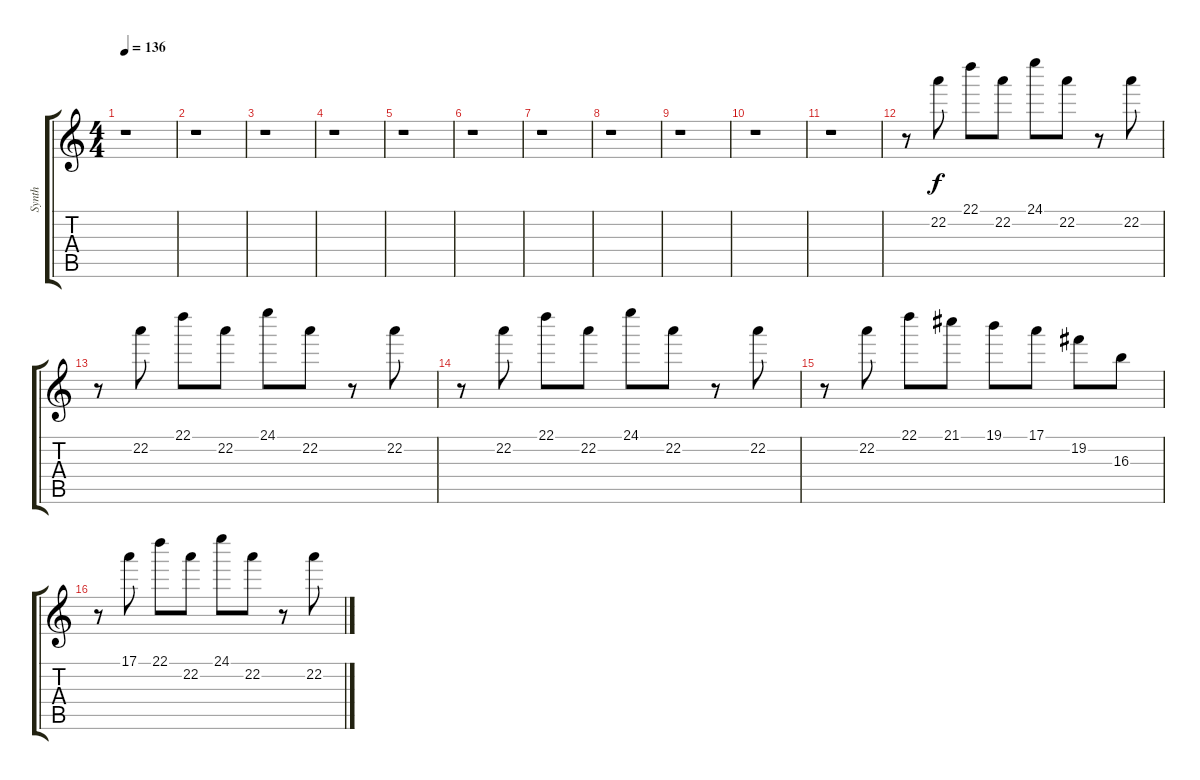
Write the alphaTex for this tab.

\track ("Synth" "Synth") {instrument distortionguitar}
\staff {score tabs}
\tuning (E4 B3 G3 D3 A2 E2) {hide}
\ts (4 4)
\tempo 136
\clef g2
\ks c
r.1{dy f} |
r.1 |
r.1 |
r.1 |
r.1 |
r.1 |
r.1 |
r.1 |
r.1 |
r.1 |
r.1 |
r.8 22.2.8 22.1.8 22.2.8 24.1.8 22.2.8 r.8 22.2.8 |
r.8 22.2.8 22.1.8 22.2.8 24.1.8 22.2.8 r.8 22.2.8 |
r.8 22.2.8 22.1.8 22.2.8 24.1.8 22.2.8 r.8 22.2.8 |
r.8 22.2.8 22.1.8 21.1.8 19.1.8 17.1.8 19.2.8 16.3.8 |
r.8 17.1.8 22.1.8 22.2.8 24.1.8 22.2.8 r.8 22.2.8
